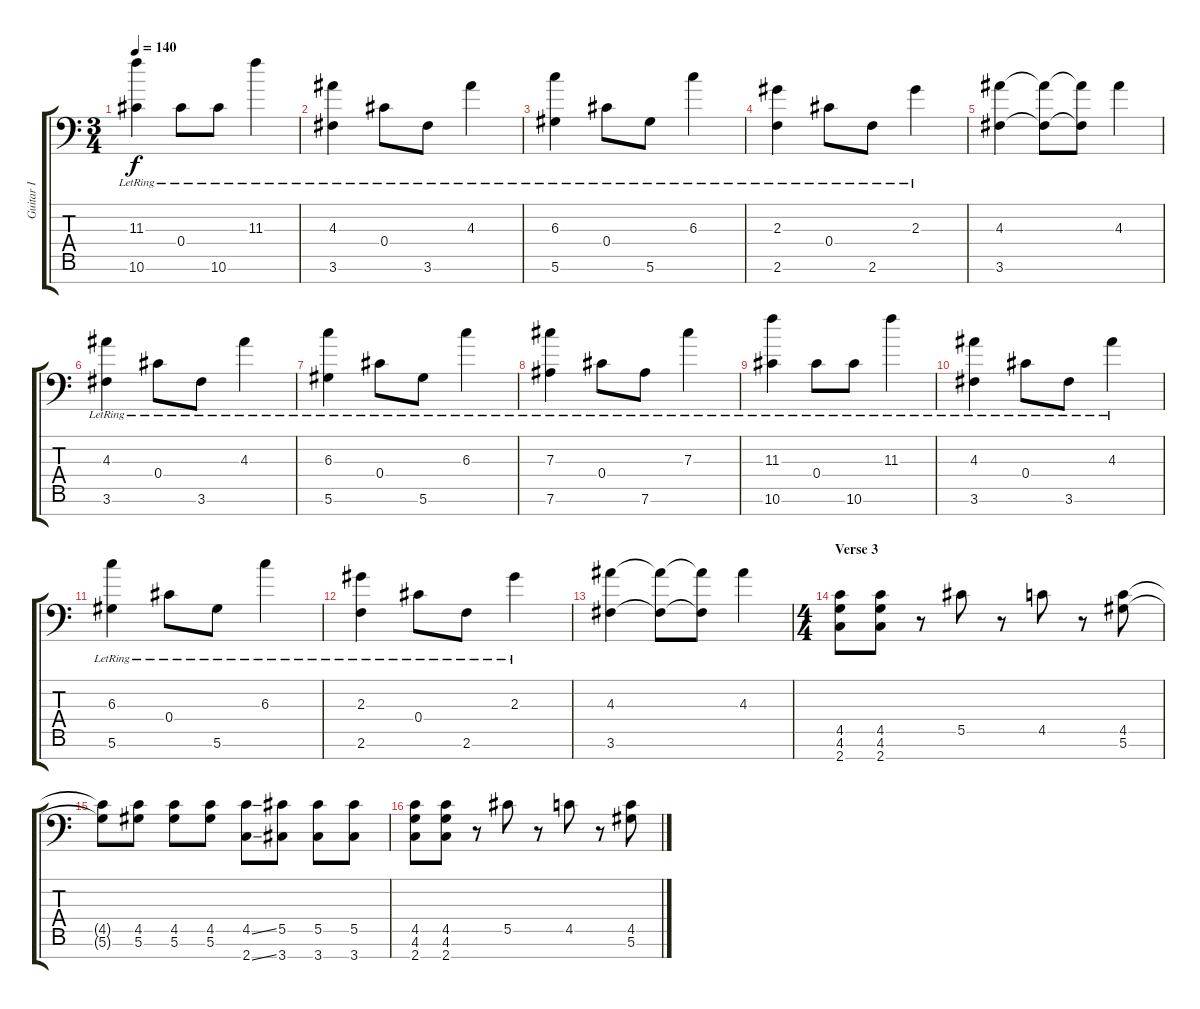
\track ("Guitar I" "Guitar I") {instrument distortionguitar}
\staff {score tabs}
\tuning (Eb4 Bb3 Gb3 Db3 Ab2 Eb2 Bb1) {hide}
\ts (3 4)
\tempo 140
\clef f4
\ks c
(11.3{lr} 10.6{lr}).4{dy f} 0.4{lr}.8 10.6{lr}.8 11.3{lr}.4 |
(4.3{lr} 3.6{lr}).4 0.4{lr}.8 3.6{lr}.8 4.3{lr}.4 |
(6.3{lr} 5.6{lr}).4 0.4{lr}.8 5.6{lr}.8 6.3{lr}.4 |
(2.3{lr} 2.6{lr}).4 0.4{lr}.8 2.6{lr}.8 2.3{lr}.4 |
(4.3 3.6).4 (4.3{t} 3.6{t}).8 (4.3{t} 3.6{t}).8 4.3.4 |
(4.3{lr} 3.6{lr}).4 0.4{lr}.8 3.6{lr}.8 4.3{lr}.4 |
(6.3{lr} 5.6{lr}).4 0.4{lr}.8 5.6{lr}.8 6.3{lr}.4 |
(7.3{lr} 7.6{lr}).4 0.4{lr}.8 7.6{lr}.8 7.3{lr}.4 |
(11.3{lr} 10.6{lr}).4 0.4{lr}.8 10.6{lr}.8 11.3{lr}.4 |
(4.3{lr} 3.6{lr}).4 0.4{lr}.8 3.6{lr}.8 4.3{lr}.4 |
(6.3{lr} 5.6{lr}).4 0.4{lr}.8 5.6{lr}.8 6.3{lr}.4 |
(2.3{lr} 2.6{lr}).4 0.4{lr}.8 2.6{lr}.8 2.3{lr}.4 |
(4.3 3.6).4 (4.3{t} 3.6{t}).8 (4.3{t} 3.6{t}).8 4.3.4 |
\ts (4 4)
\section ("" "Verse 3")
(4.5 4.6 2.7).8 (4.5 4.6 2.7).8 r.8 5.5.8 r.8 4.5.8 r.8 (4.5 5.6).8 |
(4.5{t} 5.6{t}).8 (4.5 5.6).8 (4.5 5.6).8 (4.5 5.6).8 (4.5{ss} 2.7{ss}).8 (5.5 3.7).8 (5.5 3.7).8 (5.5 3.7).8 |
(4.5 4.6 2.7).8 (4.5 4.6 2.7).8 r.8 5.5.8 r.8 4.5.8 r.8 (4.5 5.6).8
